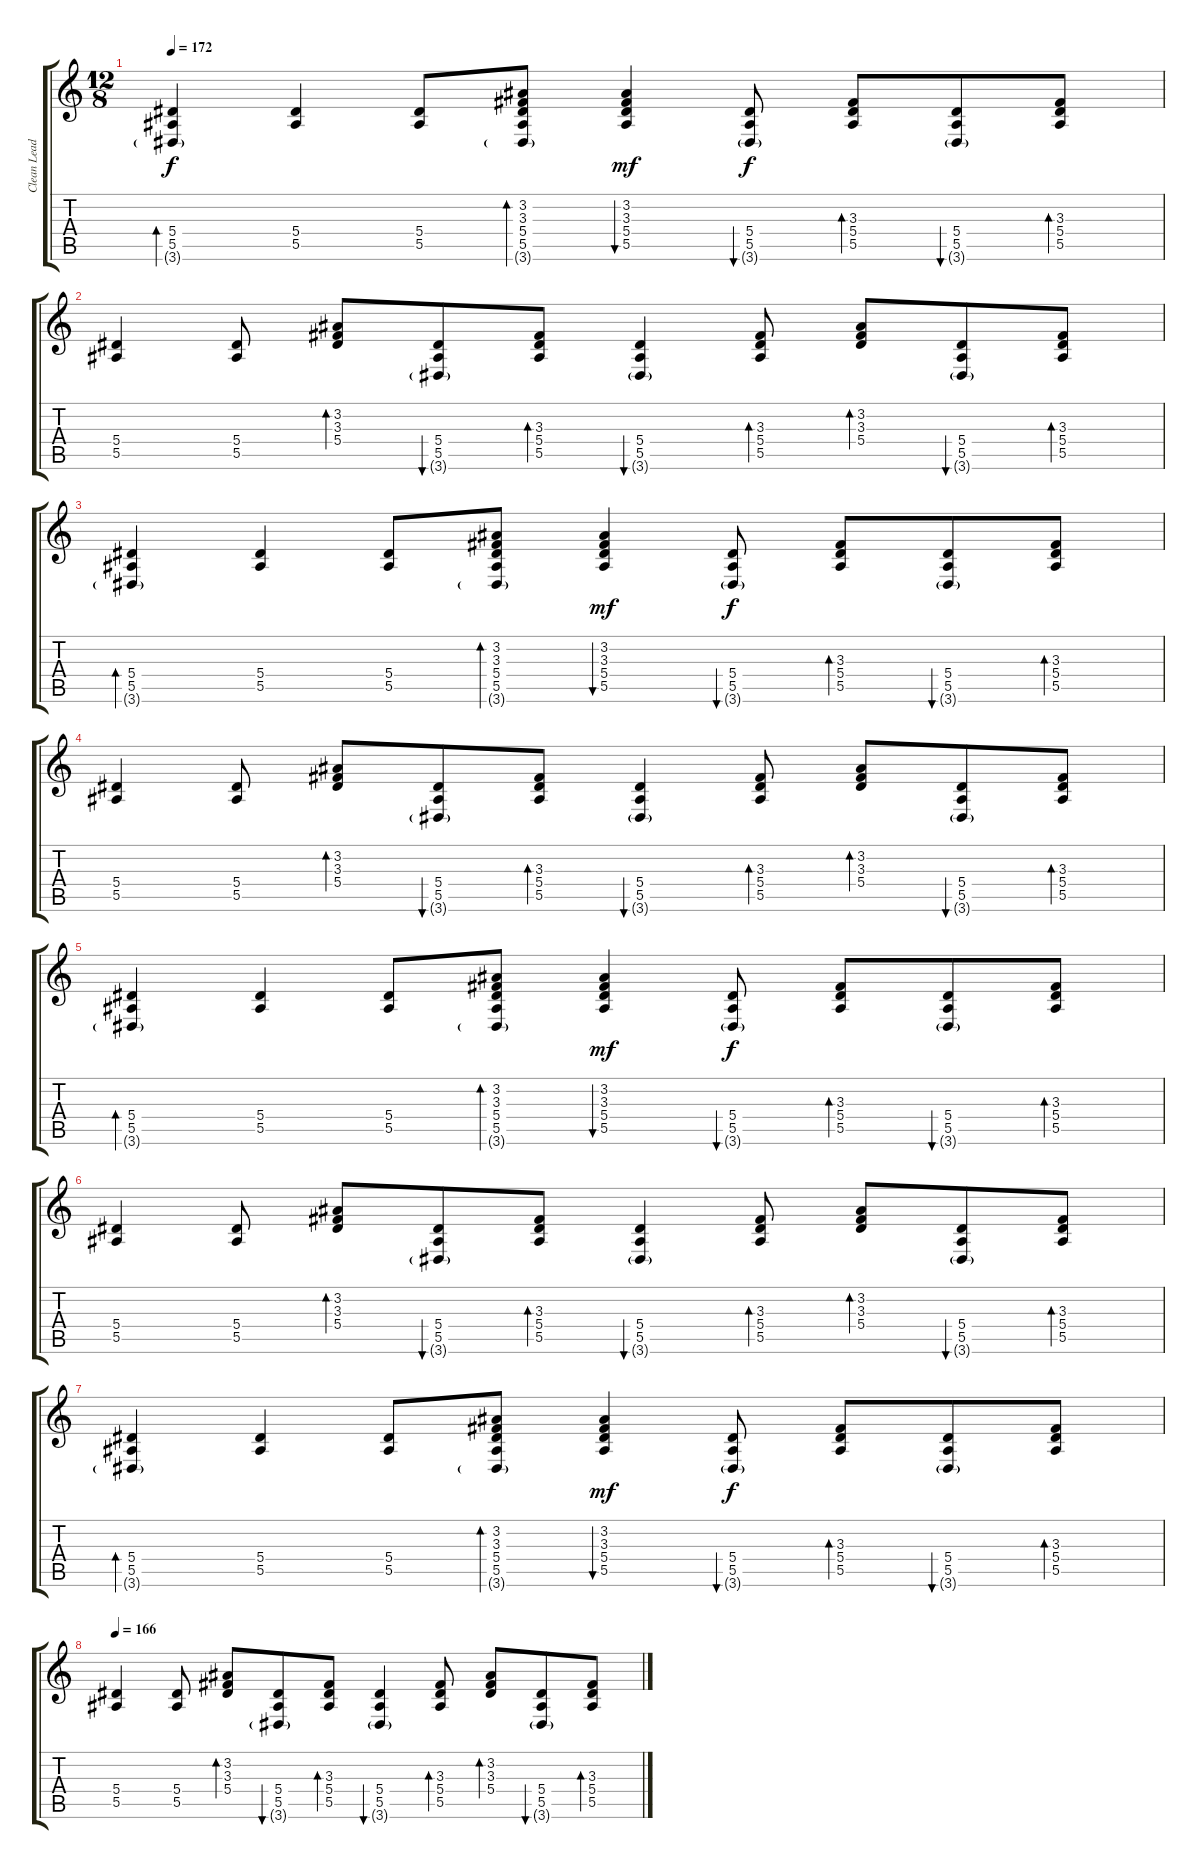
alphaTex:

\track ("Clean Lead/Rythm - Matthias Schuler" "Clean Lead") {instrument electricguitarjazz}
\staff {score tabs}
\tuning (C4 G3 Eb3 Bb2 F2 C2) {hide}
\ts (12 8)
\tempo 172
\clef g2
\ks c
(5.4 5.5 3.6{g}).4{bd 240 dy f} (5.4 5.5).4 (5.4 5.5).8 (3.2 3.3 5.4 5.5 3.6{g}).8{bd 120} (3.2 3.3 5.4 5.5).4{bu 480 dy mf} (5.4 5.5 3.6{g}).8{bu 240 dy f} (3.3 5.4 5.5).8{bd 240} (5.4 5.5 3.6{g}).8{bu 240} (3.3 5.4 5.5).8{bd 240} |
(5.4 5.5).4 (5.4 5.5).8 (3.2 3.3 5.4).8{bd 240} (5.4 5.5 3.6{g}).8{bu 240} (3.3 5.4 5.5).8{bd 240} (5.4 5.5 3.6{g}).4{bu 240} (3.3 5.4 5.5).8{bd 240} (3.2 3.3 5.4).8{bd 240} (5.4 5.5 3.6{g}).8{bu 240} (3.3 5.4 5.5).8{bd 240} |
(5.4 5.5 3.6{g}).4{bd 240} (5.4 5.5).4 (5.4 5.5).8 (3.2 3.3 5.4 5.5 3.6{g}).8{bd 120} (3.2 3.3 5.4 5.5).4{bu 480 dy mf} (5.4 5.5 3.6{g}).8{bu 240 dy f} (3.3 5.4 5.5).8{bd 240} (5.4 5.5 3.6{g}).8{bu 240} (3.3 5.4 5.5).8{bd 240} |
(5.4 5.5).4 (5.4 5.5).8 (3.2 3.3 5.4).8{bd 240} (5.4 5.5 3.6{g}).8{bu 240} (3.3 5.4 5.5).8{bd 240} (5.4 5.5 3.6{g}).4{bu 240} (3.3 5.4 5.5).8{bd 240} (3.2 3.3 5.4).8{bd 240} (5.4 5.5 3.6{g}).8{bu 240} (3.3 5.4 5.5).8{bd 240} |
(5.4 5.5 3.6{g}).4{bd 240} (5.4 5.5).4 (5.4 5.5).8 (3.2 3.3 5.4 5.5 3.6{g}).8{bd 120} (3.2 3.3 5.4 5.5).4{bu 480 dy mf} (5.4 5.5 3.6{g}).8{bu 240 dy f} (3.3 5.4 5.5).8{bd 240} (5.4 5.5 3.6{g}).8{bu 240} (3.3 5.4 5.5).8{bd 240} |
(5.4 5.5).4 (5.4 5.5).8 (3.2 3.3 5.4).8{bd 240} (5.4 5.5 3.6{g}).8{bu 240} (3.3 5.4 5.5).8{bd 240} (5.4 5.5 3.6{g}).4{bu 240} (3.3 5.4 5.5).8{bd 240} (3.2 3.3 5.4).8{bd 240} (5.4 5.5 3.6{g}).8{bu 240} (3.3 5.4 5.5).8{bd 240} |
(5.4 5.5 3.6{g}).4{bd 240} (5.4 5.5).4 (5.4 5.5).8 (3.2 3.3 5.4 5.5 3.6{g}).8{bd 120} (3.2 3.3 5.4 5.5).4{bu 480 dy mf} (5.4 5.5 3.6{g}).8{bu 240 dy f} (3.3 5.4 5.5).8{bd 240} (5.4 5.5 3.6{g}).8{bu 240} (3.3 5.4 5.5).8{bd 240} |
\tempo 166
(5.4 5.5).4 (5.4 5.5).8 (3.2 3.3 5.4).8{bd 240} (5.4 5.5 3.6{g}).8{bu 240} (3.3 5.4 5.5).8{bd 240} (5.4 5.5 3.6{g}).4{bu 240} (3.3 5.4 5.5).8{bd 240} (3.2 3.3 5.4).8{bd 240} (5.4 5.5 3.6{g}).8{bu 240} (3.3 5.4 5.5).8{bd 240}
